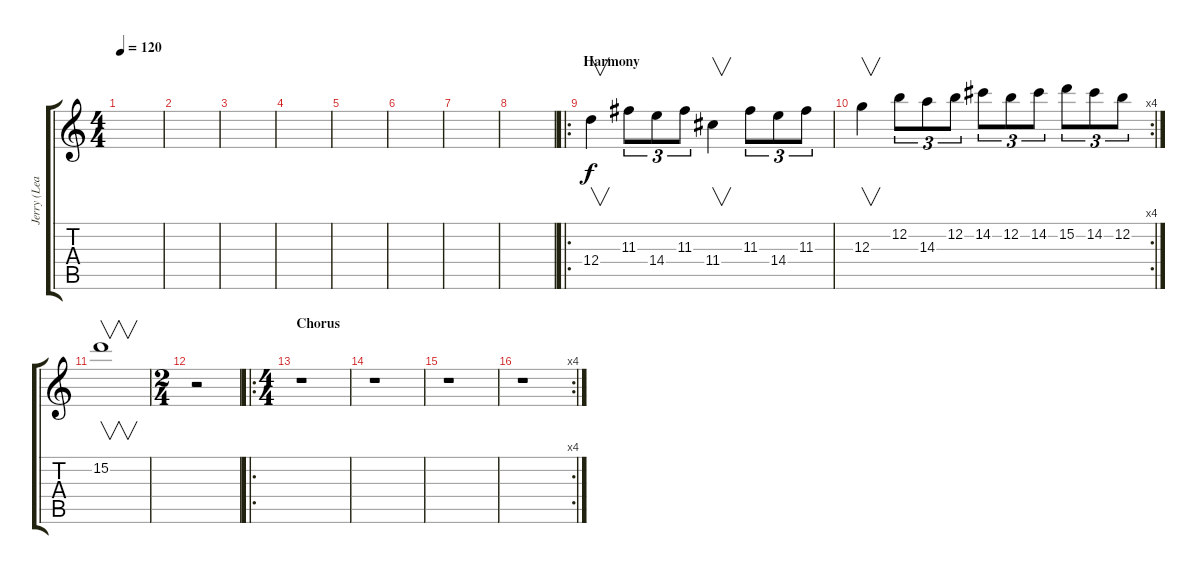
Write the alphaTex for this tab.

\track ("Jerry (Lead)" "Jerry (Lea") {instrument distortionguitar}
\staff {score tabs}
\tuning (E4 B3 G3 D3 A2 E2) {hide}
\ts (4 4)
\tempo 120
\clef g2
\ks c
|
|
|
|
|
|
|
|
\ro
\section ("" "Harmony")
12.4.4{v} 11.3.8{tu (3 2)} 14.4.8{tu (3 2)} 11.3.8{tu (3 2)} 11.4.4{v} 11.3.8{tu (3 2)} 14.4.8{tu (3 2)} 11.3.8{tu (3 2)} |
\rc 4
12.3.4{v} 12.2.8{tu (3 2)} 14.3.8{tu (3 2)} 12.2.8{tu (3 2)} 14.2.8{tu (3 2)} 12.2.8{tu (3 2)} 14.2.8{tu (3 2)} 15.2.8{tu (3 2)} 14.2.8{tu (3 2)} 12.2.8{tu (3 2)} |
15.2.1{v} |
\ts (2 4)
r.2 |
\ro
\ts (4 4)
\section ("" "Chorus")
r.1 |
r.1 |
r.1 |
\rc 4
r.1
